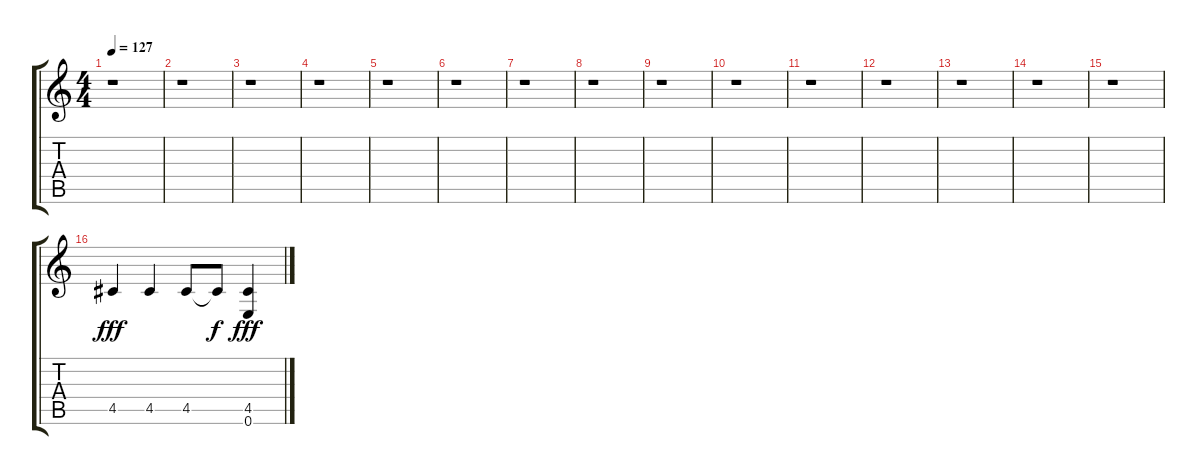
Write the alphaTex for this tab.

\track "" {instrument acousticguitarnylon}
\staff {score tabs}
\tuning (E4 B3 G3 D3 A2 E2) {hide}
\ts (4 4)
\tempo 127
\clef g2
\ks c
r.1{dy fff} |
r.1 |
r.1 |
r.1 |
r.1 |
r.1 |
r.1 |
r.1 |
r.1 |
r.1 |
r.1 |
r.1 |
r.1 |
r.1 |
r.1 |
4.5.4 4.5.4 4.5.8 4.5{t}.8{dy f} (4.5 0.6).4{dy fff}
